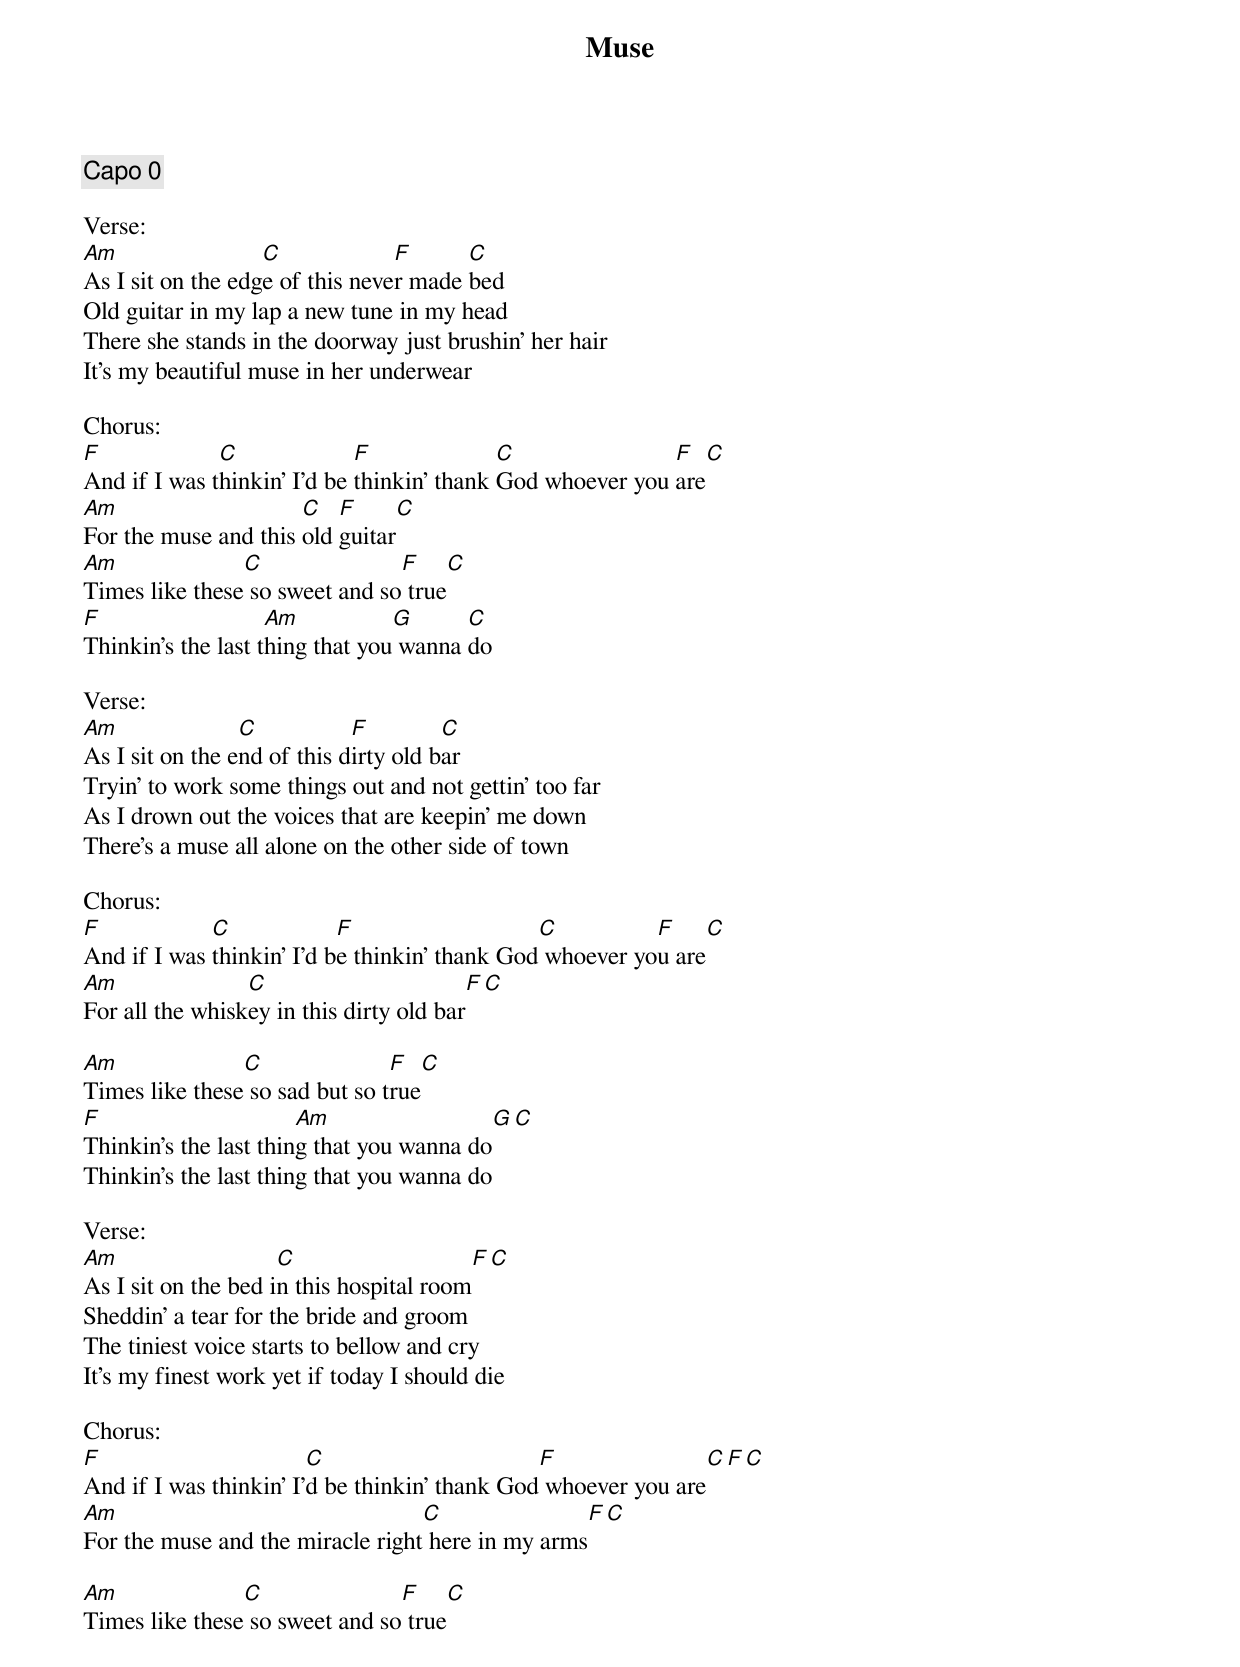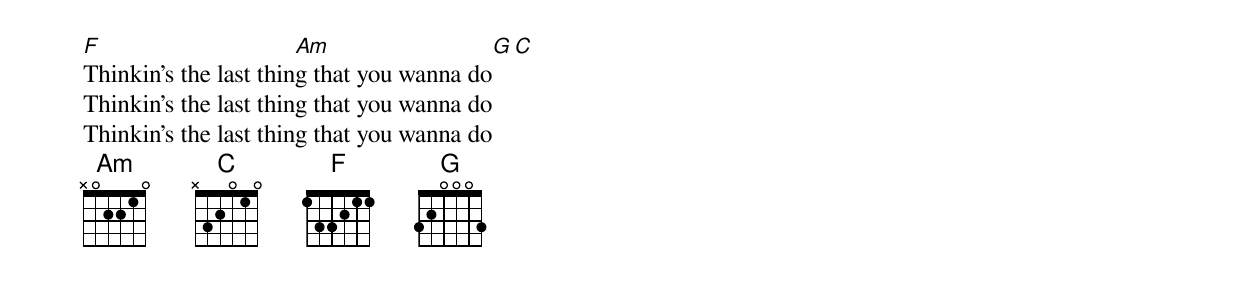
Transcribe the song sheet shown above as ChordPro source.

{title:Muse}
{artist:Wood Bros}
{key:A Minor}
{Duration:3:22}
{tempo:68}
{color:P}

{comment: Capo 0}

Verse:
[Am]As I sit on the edg[C]e of this neve[F]r made [C]bed
Old guitar in my lap a new tune in my head
There she stands in the doorway just brushin' her hair
It's my beautiful muse in her underwear

Chorus:
[F]And if I was t[C]hinkin' I'd be [F]thinkin' thank [C]God whoever you [F]are[C]
[Am]For the muse and this [C]old [F]guitar[C]
[Am]Times like these[C] so sweet and so[F] true[C]
[F]Thinkin's the last t[Am]hing that you[G] wanna [C]do

Verse:
[Am]As I sit on the e[C]nd of this d[F]irty old b[C]ar
Tryin' to work some things out and not gettin' too far
As I drown out the voices that are keepin' me down
There's a muse all alone on the other side of town

Chorus:
[F]And if I was [C]thinkin' I'd b[F]e thinkin' thank God[C] whoever yo[F]u are[C]
[Am]For all the whisk[C]ey in this dirty old bar[F][C]

[Am]Times like these[C] so sad but so t[F]rue[C]
[F]Thinkin's the last thin[Am]g that you wanna do[G][C]
Thinkin's the last thing that you wanna do

Verse:
[Am]As I sit on the bed i[C]n this hospital room[F][C]
Sheddin' a tear for the bride and groom
The tiniest voice starts to bellow and cry
It's my finest work yet if today I should die

Chorus:
[F]And if I was thinkin' I'[C]d be thinkin' thank God[F] whoever you are[C][F][C]
[Am]For the muse and the miracle right[C] here in my arms[F][C]

[Am]Times like these[C] so sweet and so[F] true[C]
[F]Thinkin's the last thin[Am]g that you wanna do[G][C]
Thinkin's the last thing that you wanna do
Thinkin's the last thing that you wanna do
